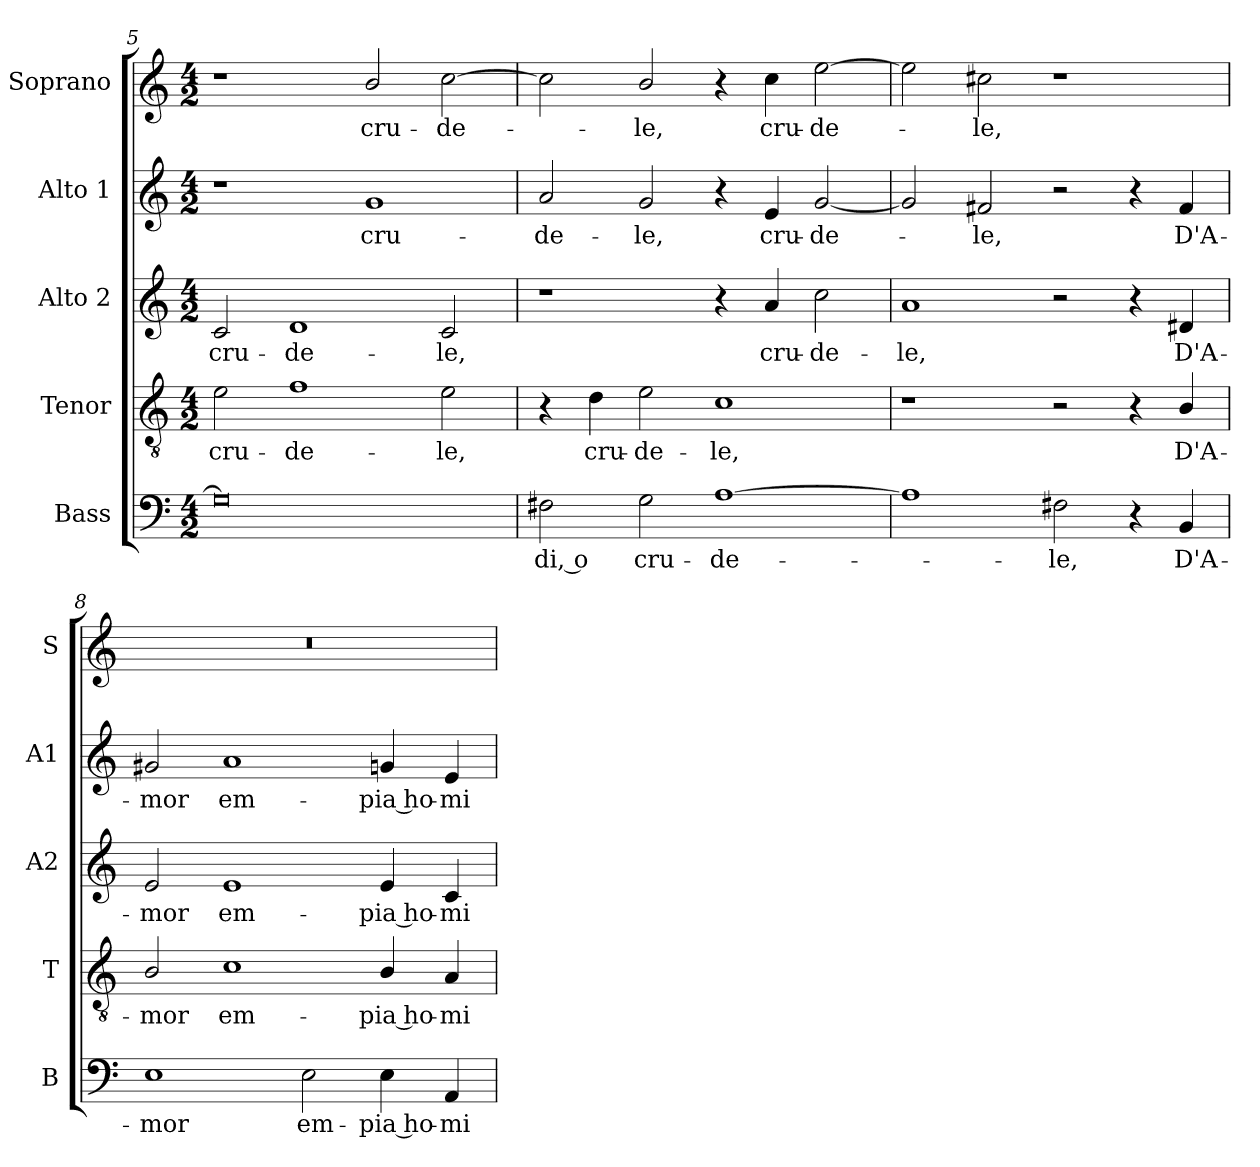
**kern	**text	**kern	**text	**kern	**text	**kern	**text	**kern	**text
*part5	*part5	*part4	*part4	*part3	*part3	*part2	*part2	*part1	*part1
*staff5	*staff5	*staff4	*staff4	*staff3	*staff3	*staff2	*staff2	*staff1	*staff1
*I"Bass	*	*I"Tenor	*	*I"Alto 2	*	*I"Alto 1	*	*I"Soprano	*
*I'B	*	*I'T	*	*I'A2	*	*I'A1	*	*I'S	*
*clefF4	*	*clefGv2	*	*clefG2	*	*clefG2	*	*clefG2	*
*	*	*ITrd7c12	*	*	*	*	*	*	*
*k[]	*	*k[]	*	*k[]	*	*k[]	*	*k[]	*
*C:	*	*C:	*	*C:	*	*C:	*	*C:	*
*M4/2	*	*M4/2	*	*M4/2	*	*M4/2	*	*M4/2	*
=5	=5	=5	=5	=5	=5	=5	=5	=5	=5
!	!	!	!LO:LY:b:color=#000000	!	!	!	!	!	!
!	!	!	!	!	!LO:LY:b:color=#000000	!	!	!	!
0Gi]	.	2Ei\	cru-	2ci/	cru-	1r	.	1r	.
!	!	!	!LO:LY:b:color=#000000	!	!	!	!	!	!
!	!	!	!	!	!LO:LY:b:color=#000000	!	!	!	!
.	.	1Fi	-de-	1di	-de-	.	.	.	.
!	!	!	!	!	!	!	!LO:LY:b:color=#000000	!	!
!	!	!	!	!	!	!	!	!	!LO:LY:b:color=#000000
.	.	.	.	.	.	1gi	cru-	2bi/	cru-
!	!	!	!LO:LY:b:color=#000000	!	!	!	!	!	!
!	!	!	!	!	!LO:LY:b:color=#000000	!	!	!	!
!	!	!	!	!	!	!	!	!	!LO:LY:b:color=#000000
.	.	2Ei\	-le,	2ci/	-le,	.	.	[2cci\	-de-
=6	=6	=6	=6	=6	=6	=6	=6	=6	=6
!	!LO:LY:b:color=#000000	!	!	!	!	!	!	!	!
!	!	!	!	!	!	!	!LO:LY:b:color=#000000	!	!
2F#Xi\	-di, o	4r	.	1r	.	2ai/	-de-	2cci\]	.
!	!	!	!LO:LY:b:color=#000000	!	!	!	!	!	!
.	.	4Di\	cru-	.	.	.	.	.	.
!	!LO:LY:b:color=#000000	!	!	!	!	!	!	!	!
!	!	!	!LO:LY:b:color=#000000	!	!	!	!	!	!
!	!	!	!	!	!	!	!LO:LY:b:color=#000000	!	!
!	!	!	!	!	!	!	!	!	!LO:LY:b:color=#000000
2Gi\	cru-	2Ei\	-de-	.	.	2gi/	-le,	2bi/	-le,
!	!LO:LY:b:color=#000000	!	!	!	!	!	!	!	!
!	!	!	!LO:LY:b:color=#000000	!	!	!	!	!	!
[1Ai	-de-	1Ci	-le,	4r	.	4r	.	4r	.
!	!	!	!	!	!LO:LY:b:color=#000000	!	!	!	!
!	!	!	!	!	!	!	!LO:LY:b:color=#000000	!	!
!	!	!	!	!	!	!	!	!	!LO:LY:b:color=#000000
.	.	.	.	4ai/	cru-	4ei/	cru-	4cci\	cru-
!	!	!	!	!	!LO:LY:b:color=#000000	!	!	!	!
!	!	!	!	!	!	!	!LO:LY:b:color=#000000	!	!
!	!	!	!	!	!	!	!	!	!LO:LY:b:color=#000000
.	.	.	.	2cci\	-de-	[2gi/	-de-	[2eei\	-de-
=7	=7	=7	=7	=7	=7	=7	=7	=7	=7
!	!	!	!	!	!LO:LY:b:color=#000000	!	!	!	!
1Ai]	.	1r	.	1ai	-le,	2gi/]	.	2eei\]	.
!	!	!	!	!	!	!	!LO:LY:b:color=#000000	!	!
!	!	!	!	!	!	!	!	!	!LO:LY:b:color=#000000
.	.	.	.	.	.	2f#Xi/	-le,	2cc#Xi\	-le,
!	!LO:LY:b:color=#000000	!	!	!	!	!	!	!	!
2F#Xi\	-le,	2r	.	2r	.	2r	.	1r	.
4r	.	4r	.	4r	.	4r	.	.	.
!	!LO:LY:b:color=#000000	!	!	!	!	!	!	!	!
!	!	!	!LO:LY:b:color=#000000	!	!	!	!	!	!
!	!	!	!	!	!LO:LY:b:color=#000000	!	!	!	!
!	!	!	!	!	!	!	!LO:LY:b:color=#000000	!	!
4BBi/	D'A-	4BBi/	D'A-	4d#Xi/	D'A-	4f#i/	D'A-	.	.
!!LO:LB:g=z
=8	=8	=8	=8	=8	=8	=8	=8	=8	=8
!	!LO:LY:b:color=#000000	!	!	!	!	!	!	!	!
!	!	!	!LO:LY:b:color=#000000	!	!	!	!	!	!
!	!	!	!	!	!LO:LY:b:color=#000000	!	!	!	!
!	!	!	!	!	!	!	!LO:LY:b:color=#000000	!LO:N:vis=1	!
1Ei	-mor	2BBi/	-mor	2ei/	-mor	2g#Xi/	-mor	0r	.
!	!	!	!LO:LY:b:color=#000000	!	!	!	!	!	!
!	!	!	!	!	!LO:LY:b:color=#000000	!	!	!	!
!	!	!	!	!	!	!	!LO:LY:b:color=#000000	!	!
.	.	1Ci	em-	1ei	em-	1ai	em-	.	.
!	!LO:LY:b:color=#000000	!	!	!	!	!	!	!	!
2Ei\	em-	.	.	.	.	.	.	.	.
!	!LO:LY:b:color=#000000	!	!	!	!	!	!	!	!
!	!	!	!LO:LY:b:color=#000000	!	!	!	!	!	!
!	!	!	!	!	!LO:LY:b:color=#000000	!	!	!	!
!	!	!	!	!	!	!	!LO:LY:b:color=#000000	!	!
4Ei\	-pia ho-	4BBi/	-pia ho-	4ei/	-pia ho-	4gni/	-pia ho-	.	.
!	!LO:LY:b:color=#000000	!	!	!	!	!	!	!	!
!	!	!	!LO:LY:b:color=#000000	!	!	!	!	!	!
!	!	!	!	!	!LO:LY:b:color=#000000	!	!	!	!
!	!	!	!	!	!	!	!LO:LY:b:color=#000000	!	!
4AAi/	-mi-	4AAi/	-mi-	4ci/	-mi-	4ei/	-mi-	.	.
=	=	=	=	=	=	=	=	=	=
*-	*-	*-	*-	*-	*-	*-	*-	*-	*-
